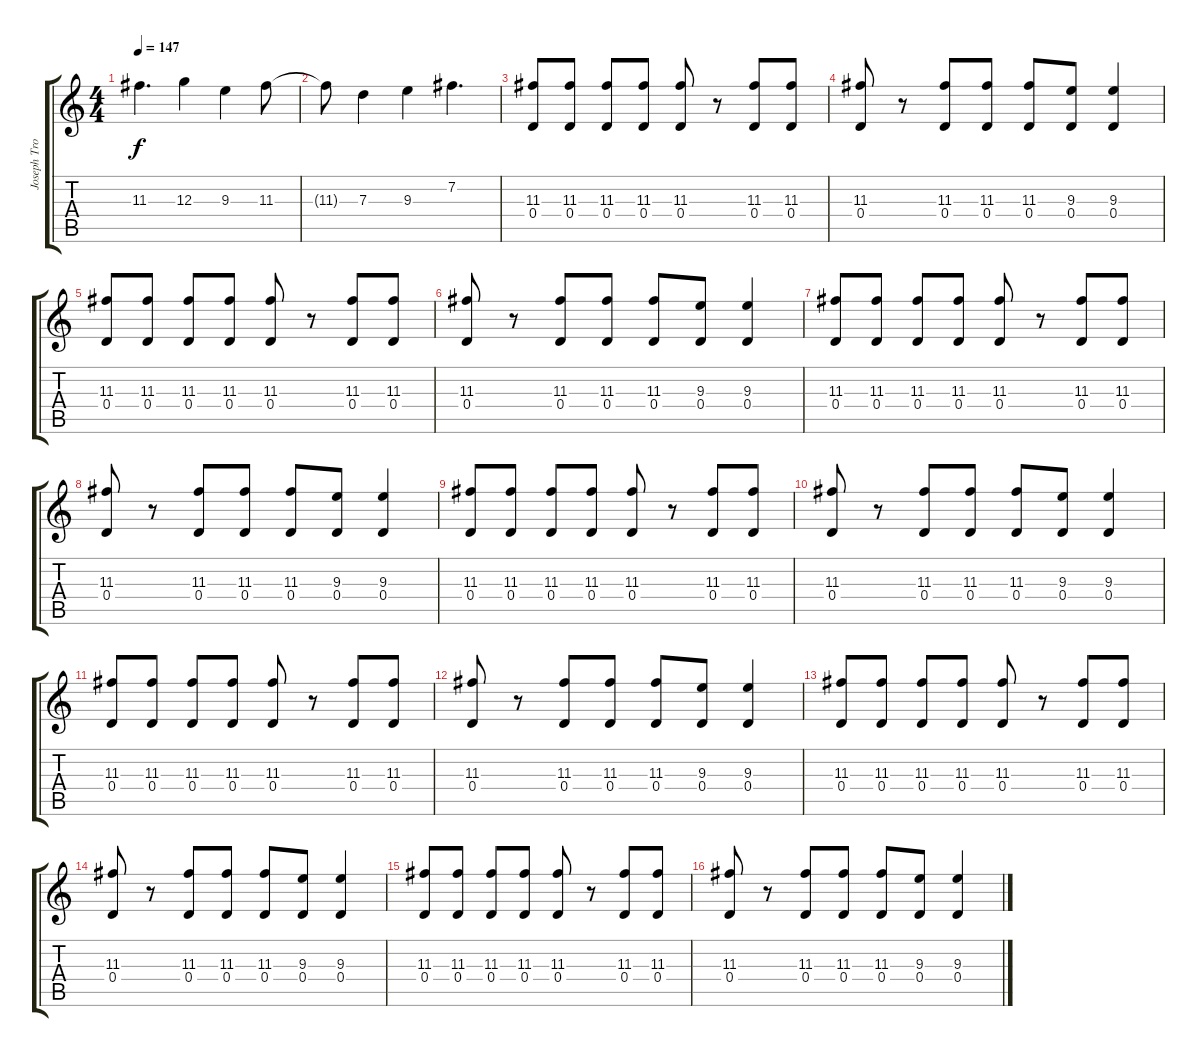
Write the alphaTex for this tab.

\track ("Joseph Trohman (Lead Guitar)" "Joseph Tro") {instrument overdrivenguitar}
\staff {score tabs}
\tuning (E4 B3 G3 D3 A2 D2) {hide}
\ts (4 4)
\tempo 147
\clef g2
\ks c
11.3.4{d dy f} 12.3.4 9.3.4 11.3.8 |
11.3{t}.8 7.3.4 9.3.4 7.2.4{d} |
(11.3 0.4).8 (11.3 0.4).8 (11.3 0.4).8 (11.3 0.4).8 (11.3 0.4).8 r.8 (11.3 0.4).8 (11.3 0.4).8 |
(11.3 0.4).8 r.8 (11.3 0.4).8 (11.3 0.4).8 (11.3 0.4).8 (9.3 0.4).8 (9.3 0.4).4 |
(11.3 0.4).8 (11.3 0.4).8 (11.3 0.4).8 (11.3 0.4).8 (11.3 0.4).8 r.8 (11.3 0.4).8 (11.3 0.4).8 |
(11.3 0.4).8 r.8 (11.3 0.4).8 (11.3 0.4).8 (11.3 0.4).8 (9.3 0.4).8 (9.3 0.4).4 |
(11.3 0.4).8 (11.3 0.4).8 (11.3 0.4).8 (11.3 0.4).8 (11.3 0.4).8 r.8 (11.3 0.4).8 (11.3 0.4).8 |
(11.3 0.4).8 r.8 (11.3 0.4).8 (11.3 0.4).8 (11.3 0.4).8 (9.3 0.4).8 (9.3 0.4).4 |
(11.3 0.4).8 (11.3 0.4).8 (11.3 0.4).8 (11.3 0.4).8 (11.3 0.4).8 r.8 (11.3 0.4).8 (11.3 0.4).8 |
(11.3 0.4).8 r.8 (11.3 0.4).8 (11.3 0.4).8 (11.3 0.4).8 (9.3 0.4).8 (9.3 0.4).4 |
(11.3 0.4).8 (11.3 0.4).8 (11.3 0.4).8 (11.3 0.4).8 (11.3 0.4).8 r.8 (11.3 0.4).8 (11.3 0.4).8 |
(11.3 0.4).8 r.8 (11.3 0.4).8 (11.3 0.4).8 (11.3 0.4).8 (9.3 0.4).8 (9.3 0.4).4 |
(11.3 0.4).8 (11.3 0.4).8 (11.3 0.4).8 (11.3 0.4).8 (11.3 0.4).8 r.8 (11.3 0.4).8 (11.3 0.4).8 |
(11.3 0.4).8 r.8 (11.3 0.4).8 (11.3 0.4).8 (11.3 0.4).8 (9.3 0.4).8 (9.3 0.4).4 |
(11.3 0.4).8 (11.3 0.4).8 (11.3 0.4).8 (11.3 0.4).8 (11.3 0.4).8 r.8 (11.3 0.4).8 (11.3 0.4).8 |
(11.3 0.4).8 r.8 (11.3 0.4).8 (11.3 0.4).8 (11.3 0.4).8 (9.3 0.4).8 (9.3 0.4).4
